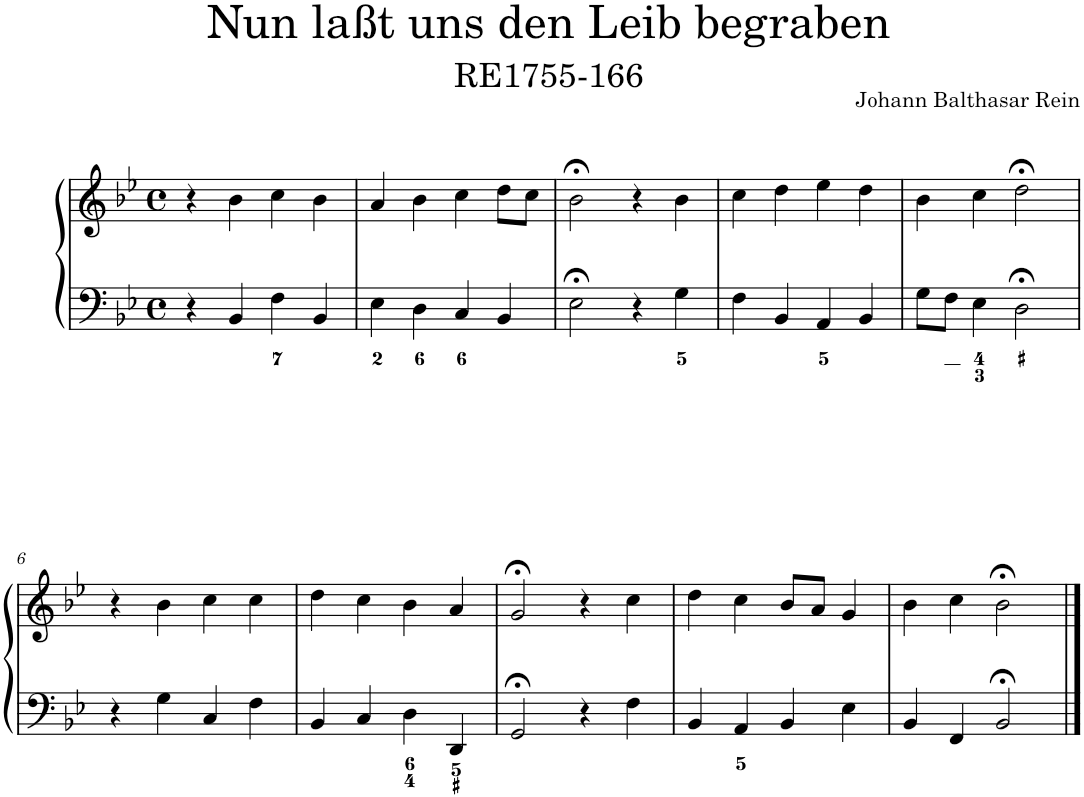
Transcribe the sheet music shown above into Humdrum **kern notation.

**kern	**kern
*part1	*part1
*staff2	*staff1
*I"Piano	*
*I'Pno.	*
*clefF4	*clefG2
*k[b-e-]	*k[b-e-]
*M4/4	*M4/4
*met(c)	*met(c)
=1	=1
4r	4r
4BB-/	4b-\
4F\	4cc\
4BB-/	4b-\
=2	=2
4E-\	4a/
4D\	4b-\
4C/	4cc\
4BB-/	8dd\L
.	8cc\J
=3	=3
2E-;<\	2b-;<\
4r	4r
4G\	4b-\
=4	=4
4F\	4cc\
4BB-/	4dd\
4AA/	4ee-\
4BB-/	4dd\
=5	=5
8G\L	4b-\
8F\J	.
4E-\	4cc\
2D;<\	2dd;<\
!!LO:LB:g=z
=6	=6
4r	4r
4G\	4b-\
4C/	4cc\
4F\	4cc\
=7	=7
4BB-/	4dd\
4C/	4cc\
4D\	4b-\
4DD/	4a/
=8	=8
2GG;</	2g;</
4r	4r
4F\	4cc\
=9	=9
4BB-/	4dd\
4AA/	4cc\
4BB-/	8b-/L
.	8a/J
4E-\	4g/
=10	=10
4BB-/	4b-\
4FF/	4cc\
2BB-;</	2b-;<\
==	==
*-	*-
